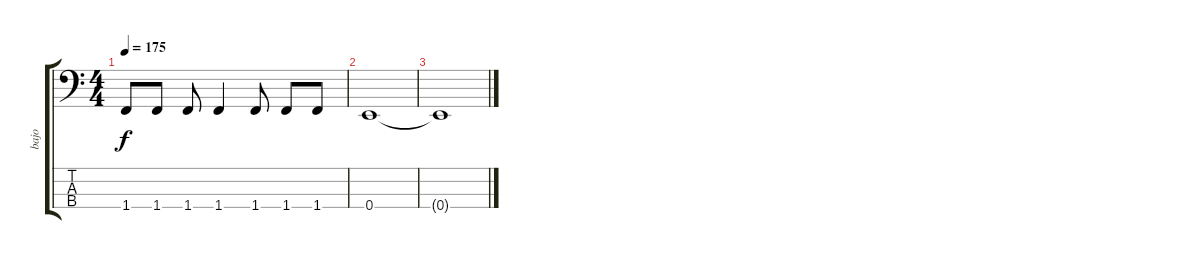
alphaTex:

\track ("bajo" "bajo") {instrument electricbasspick}
\staff {score tabs}
\tuning (G2 D2 A1 E1) {hide}
\ts (4 4)
\tempo 175
\clef f4
\ks c
1.4.8{dy f} 1.4.8 1.4.8 1.4.4 1.4.8 1.4.8 1.4.8 |
0.4.1 |
0.4{t}.1
